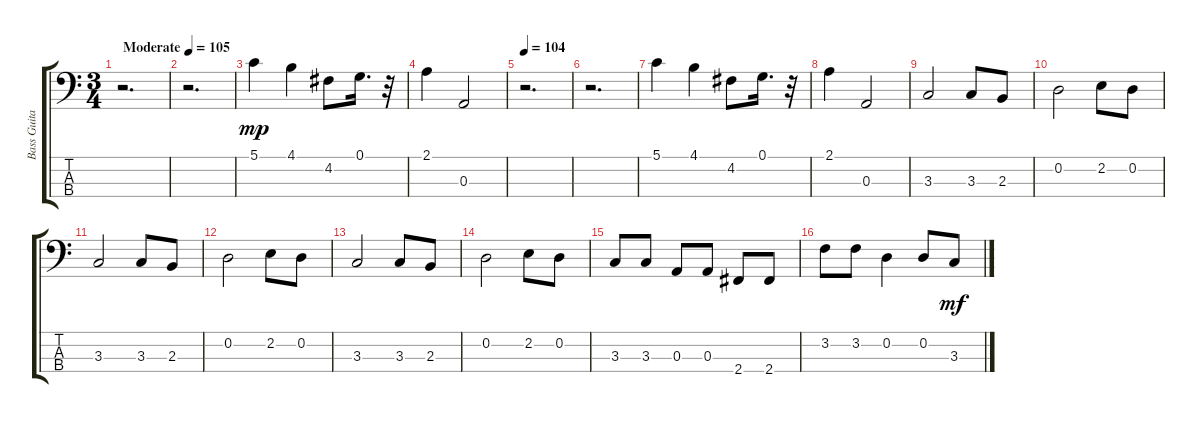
\track ("Bass Guitar" "Bass Guita") {instrument electricbassfinger}
\staff {score tabs}
\tuning (G2 D2 A1 E1) {hide}
\ts (3 4)
\tempo (105 "Moderate")
\tempo 104
\tempo (105 "Moderate")
\clef f4
\ks c
r.2{d dy mp instrument electricbassfinger} |
r.2{d} |
5.1.4 4.1.4 4.2.8 0.1.16{d} r.32 |
2.1.4 0.3.2 |
\tempo 104
r.2{d} |
r.2{d} |
5.1.4 4.1.4 4.2.8 0.1.16{d} r.32 |
2.1.4 0.3.2 |
3.3.2 3.3.8 2.3.8 |
0.2.2 2.2.8 0.2.8 |
3.3.2 3.3.8 2.3.8 |
0.2.2 2.2.8 0.2.8 |
3.3.2 3.3.8 2.3.8 |
0.2.2 2.2.8 0.2.8 |
3.3.8 3.3.8 0.3.8 0.3.8 2.4.8 2.4.8 |
3.2.8 3.2.8 0.2.4 0.2.8 3.3.8{dy mf}
